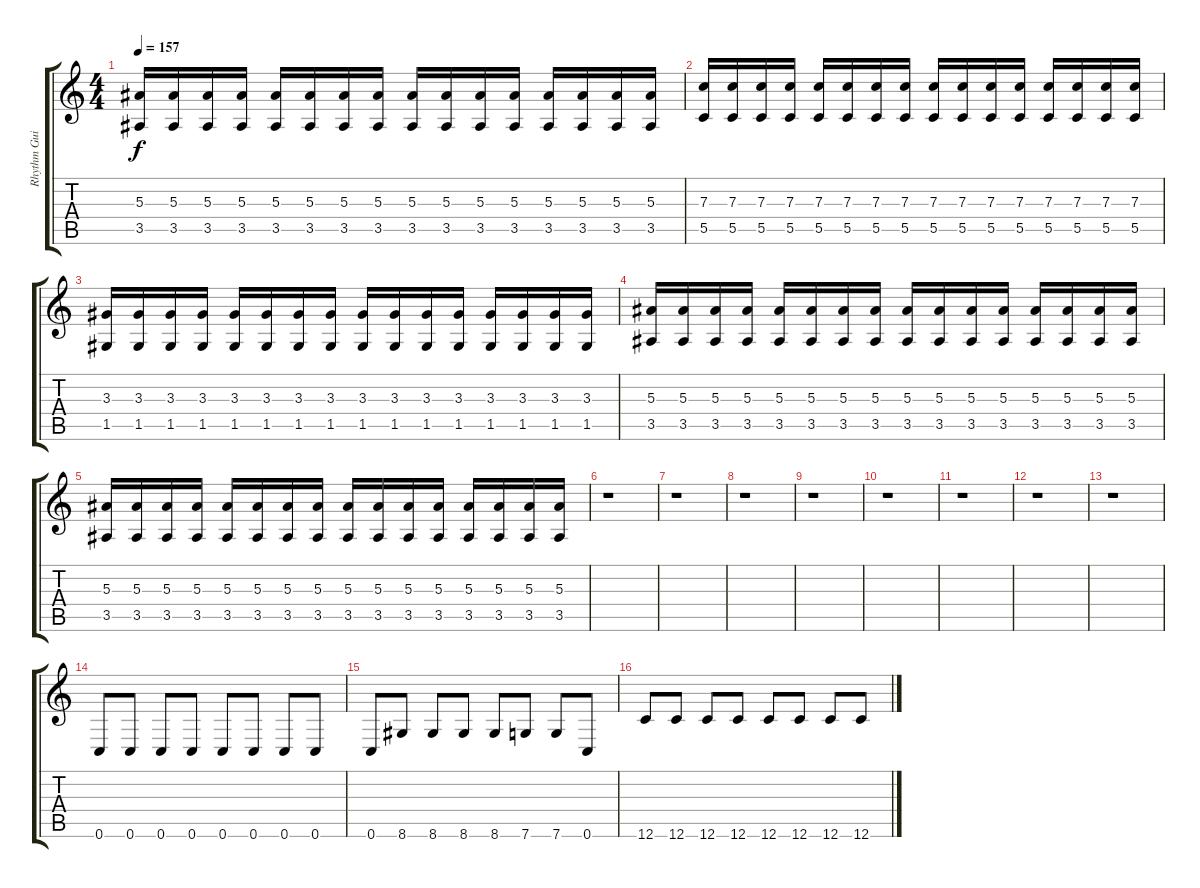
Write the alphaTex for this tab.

\track ("Rhythm Guitar 1" "Rhythm Gui") {instrument distortionguitar}
\staff {score tabs}
\tuning (D4 A3 F3 C3 G2 C2) {hide}
\ts (4 4)
\tempo 157
\clef g2
\ks c
(5.3 3.5).16{dy f} (5.3 3.5).16 (5.3 3.5).16 (5.3 3.5).16 (5.3 3.5).16 (5.3 3.5).16 (5.3 3.5).16 (5.3 3.5).16 (5.3 3.5).16 (5.3 3.5).16 (5.3 3.5).16 (5.3 3.5).16 (5.3 3.5).16 (5.3 3.5).16 (5.3 3.5).16 (5.3 3.5).16 |
(7.3 5.5).16 (7.3 5.5).16 (7.3 5.5).16 (7.3 5.5).16 (7.3 5.5).16 (7.3 5.5).16 (7.3 5.5).16 (7.3 5.5).16 (7.3 5.5).16 (7.3 5.5).16 (7.3 5.5).16 (7.3 5.5).16 (7.3 5.5).16 (7.3 5.5).16 (7.3 5.5).16 (7.3 5.5).16 |
(3.3 1.5).16 (3.3 1.5).16 (3.3 1.5).16 (3.3 1.5).16 (3.3 1.5).16 (3.3 1.5).16 (3.3 1.5).16 (3.3 1.5).16 (3.3 1.5).16 (3.3 1.5).16 (3.3 1.5).16 (3.3 1.5).16 (3.3 1.5).16 (3.3 1.5).16 (3.3 1.5).16 (3.3 1.5).16 |
(5.3 3.5).16 (5.3 3.5).16 (5.3 3.5).16 (5.3 3.5).16 (5.3 3.5).16 (5.3 3.5).16 (5.3 3.5).16 (5.3 3.5).16 (5.3 3.5).16 (5.3 3.5).16 (5.3 3.5).16 (5.3 3.5).16 (5.3 3.5).16 (5.3 3.5).16 (5.3 3.5).16 (5.3 3.5).16 |
(5.3 3.5).16 (5.3 3.5).16 (5.3 3.5).16 (5.3 3.5).16 (5.3 3.5).16 (5.3 3.5).16 (5.3 3.5).16 (5.3 3.5).16 (5.3 3.5).16 (5.3 3.5).16 (5.3 3.5).16 (5.3 3.5).16 (5.3 3.5).16 (5.3 3.5).16 (5.3 3.5).16 (5.3 3.5).16 |
r.1 |
r.1 |
r.1 |
r.1 |
r.1 |
r.1 |
r.1 |
r.1 |
0.6.8 0.6.8 0.6.8 0.6.8 0.6.8 0.6.8 0.6.8 0.6.8 |
0.6.8 8.6.8 8.6.8 8.6.8 8.6.8 7.6.8 7.6.8 0.6.8 |
12.6.8 12.6.8 12.6.8 12.6.8 12.6.8 12.6.8 12.6.8 12.6.8
